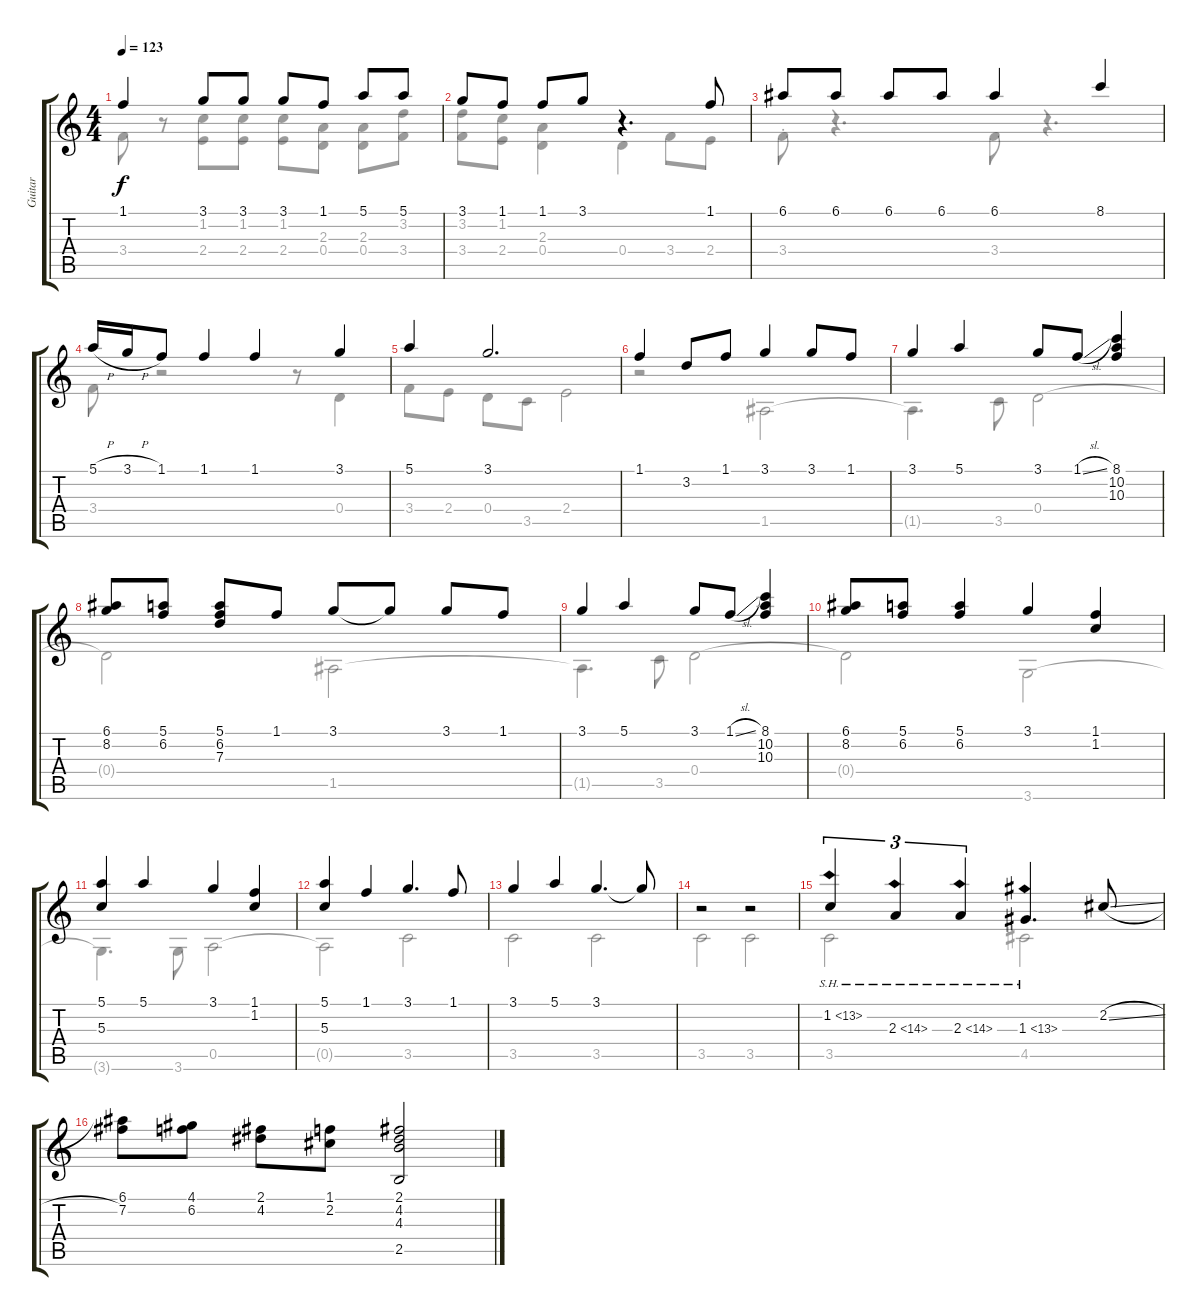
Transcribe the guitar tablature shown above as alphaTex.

\track ("Guitar" "Guitar") {solo instrument acousticguitarnylon}
\staff {score tabs}
\tuning (E4 B3 G3 D3 A2 E2) {hide}
\voice
\ts (4 4)
\tempo 123
\clef g2
\ks c
1.1.4{dy f} 3.1.8 3.1.8 3.1.8 1.1.8 5.1.8 5.1.8 |
3.1.8 1.1.8 1.1.8 3.1.8 r.4{d} 1.1.8 |
6.1.8 6.1.8 6.1.8 6.1.8 6.1.4 8.1.4 |
5.1{h}.16 3.1{h}.16 1.1.8 1.1.4 1.1.4 3.1.4 |
5.1.4 3.1.2{d} |
1.1.4 3.2.8 1.1.8 3.1.4 3.1.8 1.1.8 |
3.1.4 5.1.4 3.1.8 1.1{sl}.8 (8.1 10.2 10.3).4 |
(6.1 8.2).8 (5.1 6.2).8 (5.1 6.2 7.3).8 1.1.8 3.1.8 3.1{t}.8 3.1.8 1.1.8 |
3.1.4 5.1.4 3.1.8 1.1{sl}.8 (8.1 10.2 10.3).4 |
(6.1 8.2).8 (5.1 6.2).8 (5.1 6.2).4 3.1.4 (1.1 1.2).4 |
(5.1 5.3).4 5.1.4 3.1.4 (1.1 1.2).4 |
(5.1 5.3).4 1.1.4 3.1.4{d} 1.1.8 |
3.1.4 5.1.4 3.1.4{d} 3.1{t}.8 |
r.2 r.2 |
1.2{sh 12}.4{tu (3 2)} 2.3{sh 12}.4{tu (3 2)} 2.3{sh 12}.4{tu (3 2)} 1.3{sh 12}.4{d} 2.2{sl}.8 |
(6.1 7.2).8 (4.1 6.2).8 (2.1 4.2).8 (1.1 2.2).8 (2.1 4.2 4.3 2.5).2
\voice
\clef g2
\ottava regular
\simile none
\ks c
3.4.8{dy f} r.8 (1.2 2.4).8 (1.2 2.4).8 (1.2 2.4).8 (2.3 0.4).8 (2.3 0.4).8 (3.2 3.4).8 |
(3.2 3.4).8 (1.2 2.4).8 (2.3 0.4).4 0.4.4 3.4.8 2.4.8 |
3.4{st}.8 r.4{d} 3.4.8 r.4{d} |
3.4.8 r.2 r.8 0.4.4 |
3.4.8 2.4.8 0.4.8 3.5.8 2.4.2 |
r.2 1.5.2 |
1.5{t}.4{d} 3.5.8 0.4.2 |
0.4{t}.2 1.5.2 |
1.5{t}.4{d} 3.5.8 0.4.2 |
0.4{t}.2 3.6.2 |
3.6{t}.4{d} 3.6.8 0.5.2 |
0.5{t}.2 3.5.2 |
3.5.2 3.5.2 |
3.5.2 3.5.2 |
3.5.2 4.5.2 |
